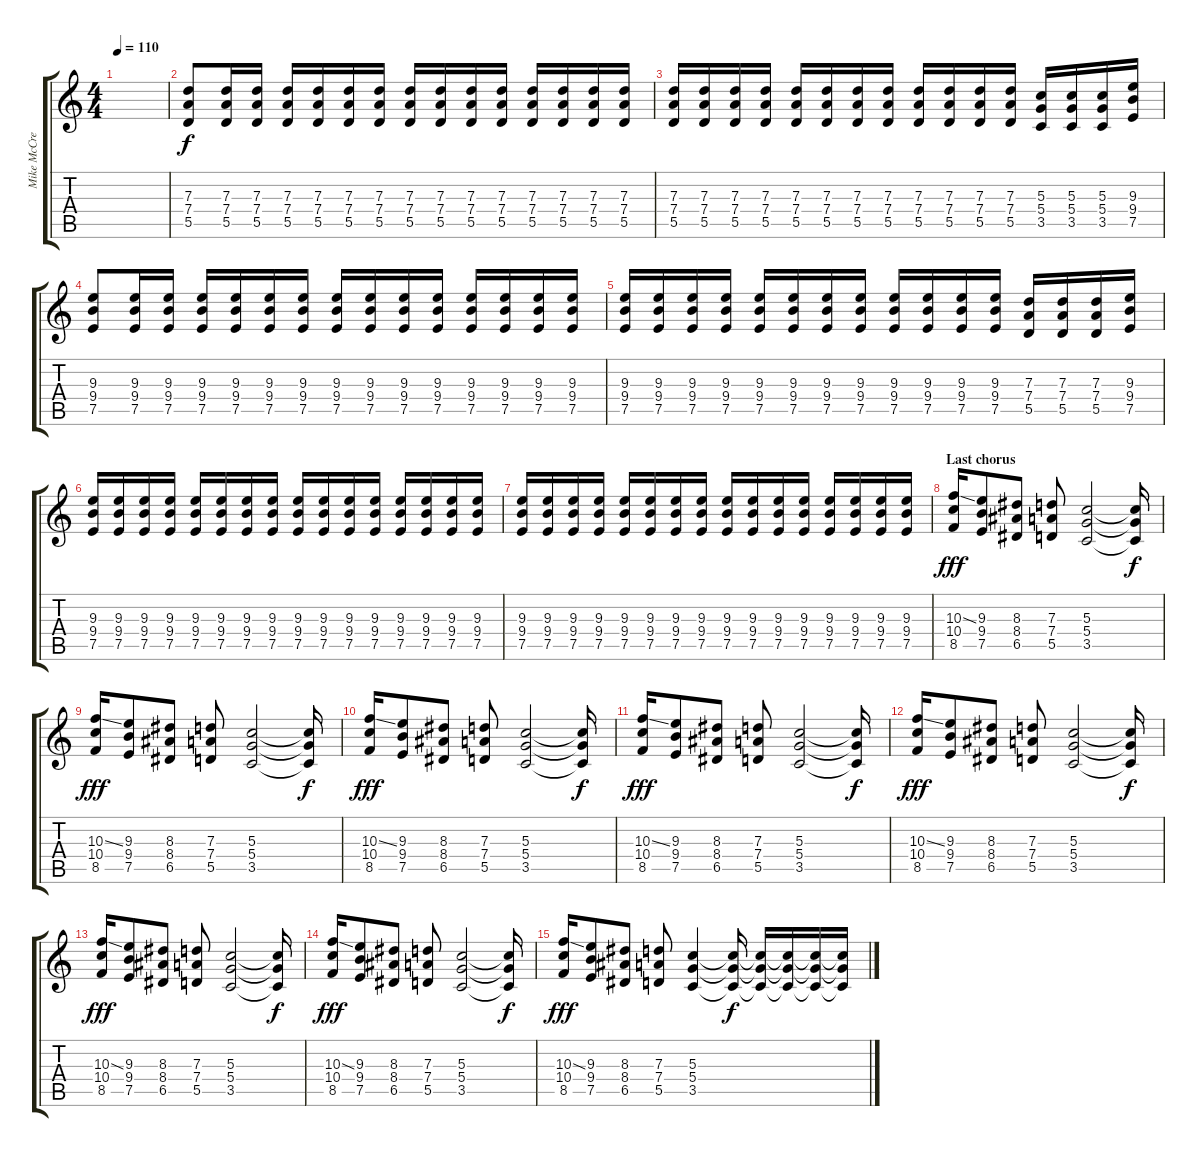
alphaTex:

\track ("Mike McCready " "Mike McCre") {instrument distortionguitar}
\staff {score tabs}
\tuning (E4 B3 G3 D3 A2 E2) {hide}
\ts (4 4)
\tempo 110
\clef g2
\ks c
|
(7.3 7.4 5.5).8 (7.3 7.4 5.5).16 (7.3 7.4 5.5).16 (7.3 7.4 5.5).16 (7.3 7.4 5.5).16 (7.3 7.4 5.5).16 (7.3 7.4 5.5).16 (7.3 7.4 5.5).16 (7.3 7.4 5.5).16 (7.3 7.4 5.5).16 (7.3 7.4 5.5).16 (7.3 7.4 5.5).16 (7.3 7.4 5.5).16 (7.3 7.4 5.5).16 (7.3 7.4 5.5).16 |
(7.3 7.4 5.5).16 (7.3 7.4 5.5).16 (7.3 7.4 5.5).16 (7.3 7.4 5.5).16 (7.3 7.4 5.5).16 (7.3 7.4 5.5).16 (7.3 7.4 5.5).16 (7.3 7.4 5.5).16 (7.3 7.4 5.5).16 (7.3 7.4 5.5).16 (7.3 7.4 5.5).16 (7.3 7.4 5.5).16 (5.3 5.4 3.5).16 (5.3 5.4 3.5).16 (5.3 5.4 3.5).16 (9.3 9.4 7.5).16 |
(9.3 9.4 7.5).8 (9.3 9.4 7.5).16 (9.3 9.4 7.5).16 (9.3 9.4 7.5).16 (9.3 9.4 7.5).16 (9.3 9.4 7.5).16 (9.3 9.4 7.5).16 (9.3 9.4 7.5).16 (9.3 9.4 7.5).16 (9.3 9.4 7.5).16 (9.3 9.4 7.5).16 (9.3 9.4 7.5).16 (9.3 9.4 7.5).16 (9.3 9.4 7.5).16 (9.3 9.4 7.5).16 |
(9.3 9.4 7.5).16 (9.3 9.4 7.5).16 (9.3 9.4 7.5).16 (9.3 9.4 7.5).16 (9.3 9.4 7.5).16 (9.3 9.4 7.5).16 (9.3 9.4 7.5).16 (9.3 9.4 7.5).16 (9.3 9.4 7.5).16 (9.3 9.4 7.5).16 (9.3 9.4 7.5).16 (9.3 9.4 7.5).16 (7.3 7.4 5.5).16 (7.3 7.4 5.5).16 (7.3 7.4 5.5).16 (9.3 9.4 7.5).16 |
(9.3 9.4 7.5).16 (9.3 9.4 7.5).16 (9.3 9.4 7.5).16 (9.3 9.4 7.5).16 (9.3 9.4 7.5).16 (9.3 9.4 7.5).16 (9.3 9.4 7.5).16 (9.3 9.4 7.5).16 (9.3 9.4 7.5).16 (9.3 9.4 7.5).16 (9.3 9.4 7.5).16 (9.3 9.4 7.5).16 (9.3 9.4 7.5).16 (9.3 9.4 7.5).16 (9.3 9.4 7.5).16 (9.3 9.4 7.5).16 |
(9.3 9.4 7.5).16 (9.3 9.4 7.5).16 (9.3 9.4 7.5).16 (9.3 9.4 7.5).16 (9.3 9.4 7.5).16 (9.3 9.4 7.5).16 (9.3 9.4 7.5).16 (9.3 9.4 7.5).16 (9.3 9.4 7.5).16 (9.3 9.4 7.5).16 (9.3 9.4 7.5).16 (9.3 9.4 7.5).16 (9.3 9.4 7.5).16 (9.3 9.4 7.5).16 (9.3 9.4 7.5).16 (9.3 9.4 7.5).16 |
\section ("" "Last chorus")
(10.3{ss} 10.4 8.5).16{dy fff} (9.3 9.4 7.5).8 (8.3 8.4 6.5).8 (7.3 7.4 5.5).8 (5.3 5.4 3.5).2 (5.3{t} 5.4{t} 3.5{t}).16{dy f} |
(10.3{ss} 10.4 8.5).16{dy fff} (9.3 9.4 7.5).8 (8.3 8.4 6.5).8 (7.3 7.4 5.5).8 (5.3 5.4 3.5).2 (5.3{t} 5.4{t} 3.5{t}).16{dy f} |
(10.3{ss} 10.4 8.5).16{dy fff} (9.3 9.4 7.5).8 (8.3 8.4 6.5).8 (7.3 7.4 5.5).8 (5.3 5.4 3.5).2 (5.3{t} 5.4{t} 3.5{t}).16{dy f} |
(10.3{ss} 10.4 8.5).16{dy fff} (9.3 9.4 7.5).8 (8.3 8.4 6.5).8 (7.3 7.4 5.5).8 (5.3 5.4 3.5).2 (5.3{t} 5.4{t} 3.5{t}).16{dy f} |
(10.3{ss} 10.4 8.5).16{dy fff} (9.3 9.4 7.5).8 (8.3 8.4 6.5).8 (7.3 7.4 5.5).8 (5.3 5.4 3.5).2 (5.3{t} 5.4{t} 3.5{t}).16{dy f} |
(10.3{ss} 10.4 8.5).16{dy fff} (9.3 9.4 7.5).8 (8.3 8.4 6.5).8 (7.3 7.4 5.5).8 (5.3 5.4 3.5).2 (5.3{t} 5.4{t} 3.5{t}).16{dy f} |
(10.3{ss} 10.4 8.5).16{dy fff} (9.3 9.4 7.5).8 (8.3 8.4 6.5).8 (7.3 7.4 5.5).8 (5.3 5.4 3.5).2 (5.3{t} 5.4{t} 3.5{t}).16{dy f} |
(10.3{ss} 10.4 8.5).16{dy fff} (9.3 9.4 7.5).8 (8.3 8.4 6.5).8 (7.3 7.4 5.5).8 (5.3 5.4 3.5).4 (5.3{t} 5.4{t} 3.5{t}).16{dy f} (5.3{t} 5.4{t} 3.5{t}).16 (5.3{t} 5.4{t} 3.5{t}).16 (5.3{t} 5.4{t} 3.5{t}).16 (5.3{t} 5.4{t} 3.5{t}).16
